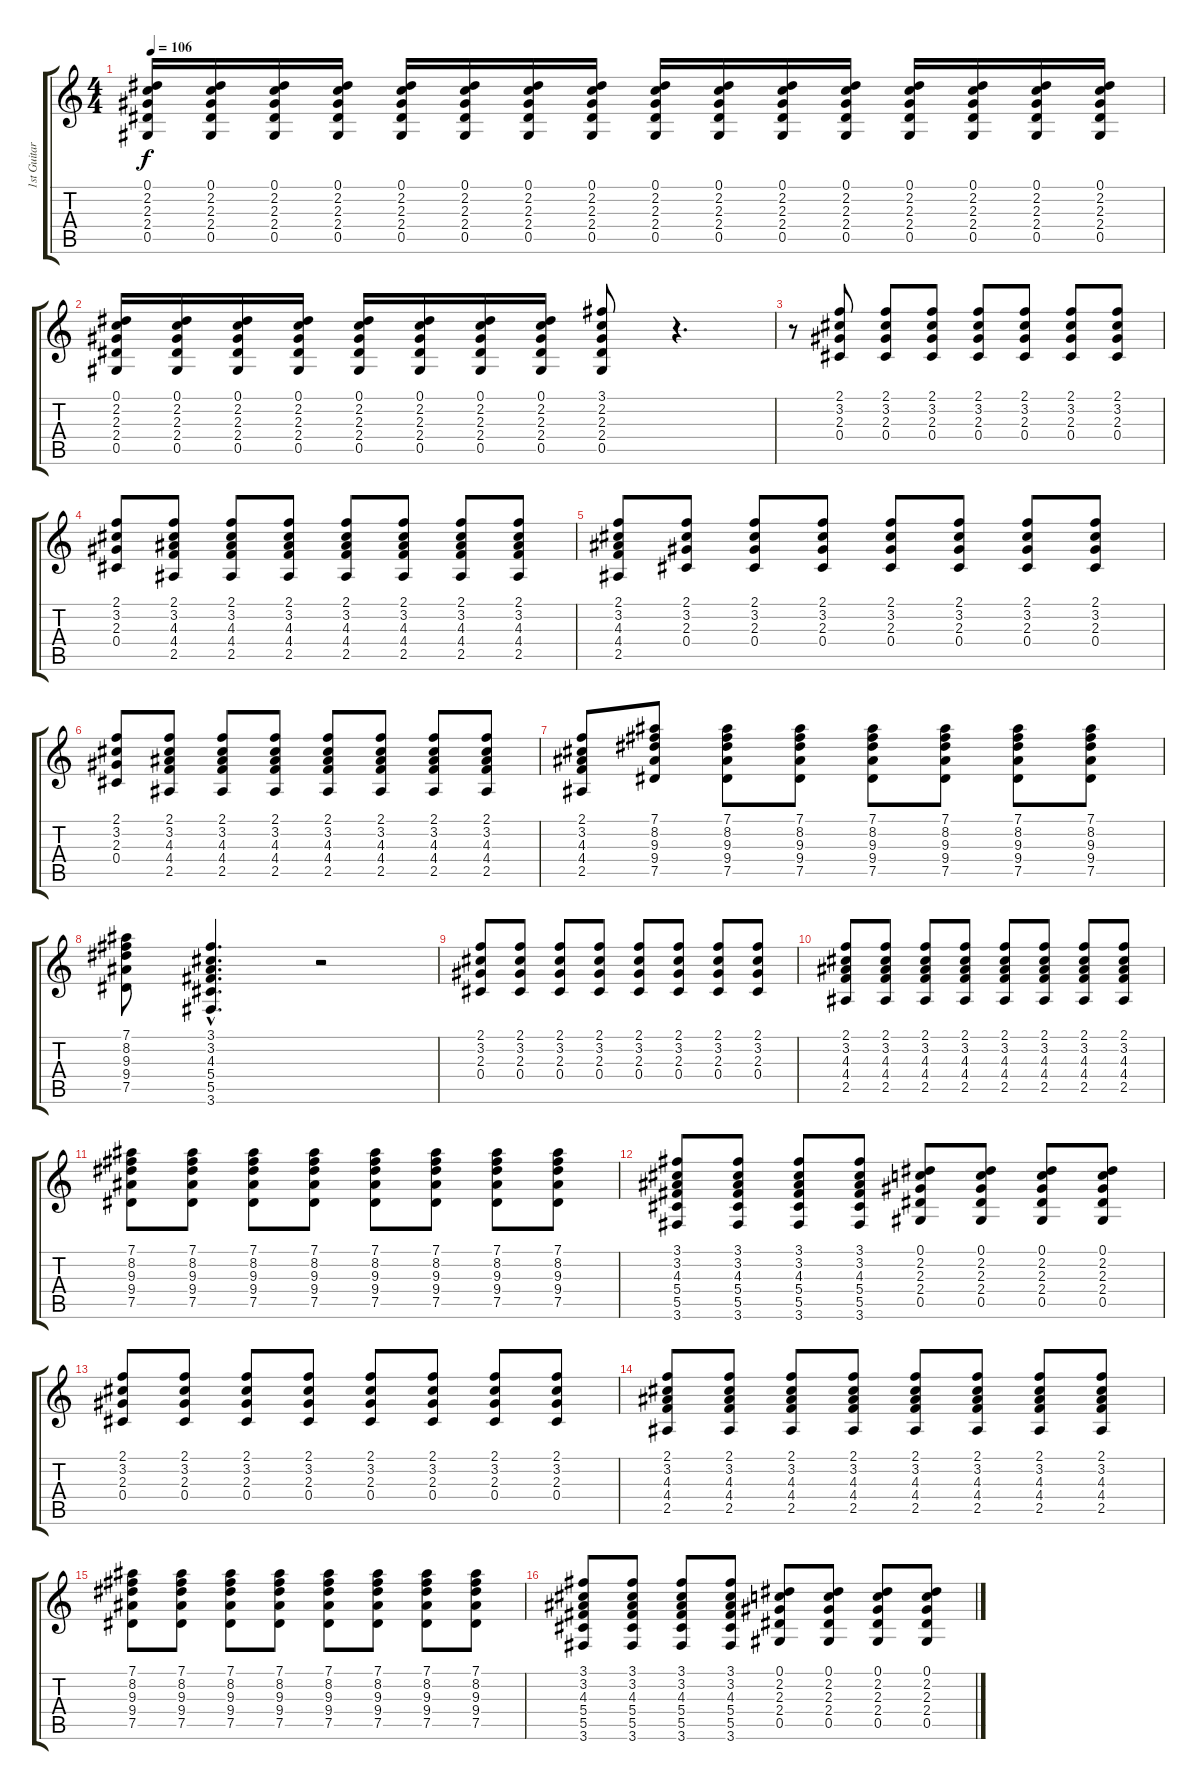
\track ("1st Guitar" "1st Guitar") {instrument distortionguitar}
\staff {score tabs}
\tuning (Eb4 Bb3 Gb3 Db3 Ab2 Eb2) {hide}
\ts (4 4)
\tempo 106
\clef g2
\ks c
(0.1 2.2 2.3 2.4 0.5).16{dy f volume 4 instrument distortionguitar} (0.1 2.2 2.3 2.4 0.5).16{volume 13} (0.1 2.2 2.3 2.4 0.5).16 (0.1 2.2 2.3 2.4 0.5).16 (0.1 2.2 2.3 2.4 0.5).16 (0.1 2.2 2.3 2.4 0.5).16 (0.1 2.2 2.3 2.4 0.5).16 (0.1 2.2 2.3 2.4 0.5).16 (0.1 2.2 2.3 2.4 0.5).16 (0.1 2.2 2.3 2.4 0.5).16 (0.1 2.2 2.3 2.4 0.5).16 (0.1 2.2 2.3 2.4 0.5).16 (0.1 2.2 2.3 2.4 0.5).16 (0.1 2.2 2.3 2.4 0.5).16 (0.1 2.2 2.3 2.4 0.5).16 (0.1 2.2 2.3 2.4 0.5).16 |
(0.1 2.2 2.3 2.4 0.5).16 (0.1 2.2 2.3 2.4 0.5).16 (0.1 2.2 2.3 2.4 0.5).16 (0.1 2.2 2.3 2.4 0.5).16 (0.1 2.2 2.3 2.4 0.5).16 (0.1 2.2 2.3 2.4 0.5).16 (0.1 2.2 2.3 2.4 0.5).16 (0.1 2.2 2.3 2.4 0.5).16 (3.1 2.2 2.3 2.4 0.5).8 r.4{d} |
r.8 (2.1 3.2 2.3 0.4).8{volume 9} (2.1 3.2 2.3 0.4).8 (2.1 3.2 2.3 0.4).8 (2.1 3.2 2.3 0.4).8 (2.1 3.2 2.3 0.4).8 (2.1 3.2 2.3 0.4).8 (2.1 3.2 2.3 0.4).8 |
(2.1 3.2 2.3 0.4).8 (2.1 3.2 4.3 4.4 2.5).8 (2.1 3.2 4.3 4.4 2.5).8 (2.1 3.2 4.3 4.4 2.5).8 (2.1 3.2 4.3 4.4 2.5).8 (2.1 3.2 4.3 4.4 2.5).8 (2.1 3.2 4.3 4.4 2.5).8 (2.1 3.2 4.3 4.4 2.5).8 |
(2.1 3.2 4.3 4.4 2.5).8 (2.1 3.2 2.3 0.4).8 (2.1 3.2 2.3 0.4).8 (2.1 3.2 2.3 0.4).8 (2.1 3.2 2.3 0.4).8 (2.1 3.2 2.3 0.4).8 (2.1 3.2 2.3 0.4).8 (2.1 3.2 2.3 0.4).8 |
(2.1 3.2 2.3 0.4).8 (2.1 3.2 4.3 4.4 2.5).8 (2.1 3.2 4.3 4.4 2.5).8 (2.1 3.2 4.3 4.4 2.5).8 (2.1 3.2 4.3 4.4 2.5).8 (2.1 3.2 4.3 4.4 2.5).8 (2.1 3.2 4.3 4.4 2.5).8 (2.1 3.2 4.3 4.4 2.5).8 |
(2.1 3.2 4.3 4.4 2.5).8 (7.1 8.2 9.3 9.4 7.5).8 (7.1 8.2 9.3 9.4 7.5).8 (7.1 8.2 9.3 9.4 7.5).8 (7.1 8.2 9.3 9.4 7.5).8 (7.1 8.2 9.3 9.4 7.5).8 (7.1 8.2 9.3 9.4 7.5).8 (7.1 8.2 9.3 9.4 7.5).8 |
(7.1 8.2 9.3 9.4 7.5).8 (3.1{hac} 3.2{hac} 4.3{hac} 5.4{hac} 5.5{hac} 3.6{hac}).4{d} r.2 |
(2.1 3.2 2.3 0.4).8 (2.1 3.2 2.3 0.4).8 (2.1 3.2 2.3 0.4).8 (2.1 3.2 2.3 0.4).8 (2.1 3.2 2.3 0.4).8 (2.1 3.2 2.3 0.4).8 (2.1 3.2 2.3 0.4).8 (2.1 3.2 2.3 0.4).8 |
(2.1 3.2 4.3 4.4 2.5).8 (2.1 3.2 4.3 4.4 2.5).8 (2.1 3.2 4.3 4.4 2.5).8 (2.1 3.2 4.3 4.4 2.5).8 (2.1 3.2 4.3 4.4 2.5).8 (2.1 3.2 4.3 4.4 2.5).8 (2.1 3.2 4.3 4.4 2.5).8 (2.1 3.2 4.3 4.4 2.5).8 |
(7.1 8.2 9.3 9.4 7.5).8 (7.1 8.2 9.3 9.4 7.5).8 (7.1 8.2 9.3 9.4 7.5).8 (7.1 8.2 9.3 9.4 7.5).8 (7.1 8.2 9.3 9.4 7.5).8 (7.1 8.2 9.3 9.4 7.5).8 (7.1 8.2 9.3 9.4 7.5).8 (7.1 8.2 9.3 9.4 7.5).8 |
(3.1 3.2 4.3 5.4 5.5 3.6).8 (3.1 3.2 4.3 5.4 5.5 3.6).8 (3.1 3.2 4.3 5.4 5.5 3.6).8 (3.1 3.2 4.3 5.4 5.5 3.6).8 (0.1 2.2 2.3 2.4 0.5).8 (0.1 2.2 2.3 2.4 0.5).8 (0.1 2.2 2.3 2.4 0.5).8 (0.1 2.2 2.3 2.4 0.5).8 |
(2.1 3.2 2.3 0.4).8 (2.1 3.2 2.3 0.4).8 (2.1 3.2 2.3 0.4).8 (2.1 3.2 2.3 0.4).8 (2.1 3.2 2.3 0.4).8 (2.1 3.2 2.3 0.4).8 (2.1 3.2 2.3 0.4).8 (2.1 3.2 2.3 0.4).8 |
(2.1 3.2 4.3 4.4 2.5).8 (2.1 3.2 4.3 4.4 2.5).8 (2.1 3.2 4.3 4.4 2.5).8 (2.1 3.2 4.3 4.4 2.5).8 (2.1 3.2 4.3 4.4 2.5).8 (2.1 3.2 4.3 4.4 2.5).8 (2.1 3.2 4.3 4.4 2.5).8 (2.1 3.2 4.3 4.4 2.5).8 |
(7.1 8.2 9.3 9.4 7.5).8 (7.1 8.2 9.3 9.4 7.5).8 (7.1 8.2 9.3 9.4 7.5).8 (7.1 8.2 9.3 9.4 7.5).8 (7.1 8.2 9.3 9.4 7.5).8 (7.1 8.2 9.3 9.4 7.5).8 (7.1 8.2 9.3 9.4 7.5).8 (7.1 8.2 9.3 9.4 7.5).8 |
(3.1 3.2 4.3 5.4 5.5 3.6).8 (3.1 3.2 4.3 5.4 5.5 3.6).8 (3.1 3.2 4.3 5.4 5.5 3.6).8 (3.1 3.2 4.3 5.4 5.5 3.6).8 (0.1 2.2 2.3 2.4 0.5).8 (0.1 2.2 2.3 2.4 0.5).8 (0.1 2.2 2.3 2.4 0.5).8 (0.1 2.2 2.3 2.4 0.5).8
